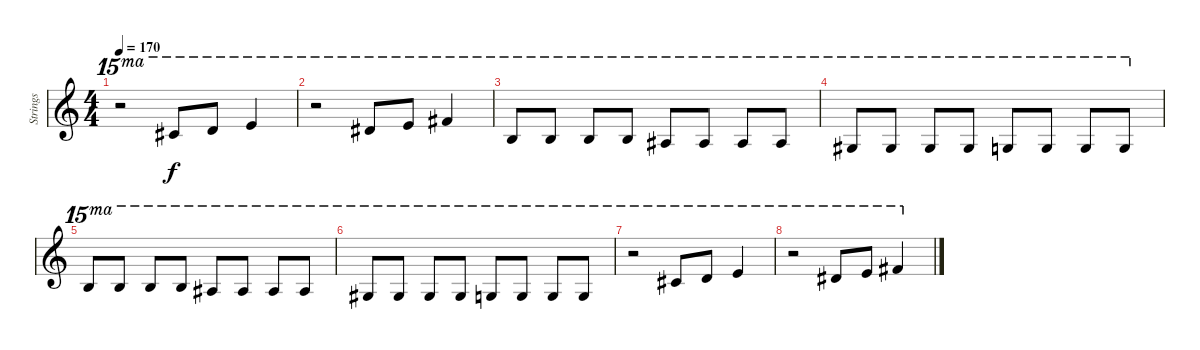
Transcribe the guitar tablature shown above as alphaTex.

\track ("Strings" "Strings") {instrument stringensemble1}
\staff {score}
\tuning (Eb4 Bb3 Gb3 Db3 Ab2 Eb2) {hide}
\ts (4 4)
\tempo 170
\clef g2
\ks c
r.2{ot 15ma dy f volume 13 instrument stringensemble1} 22.1.8{ot 15ma} 23.1.8{ot 15ma} 25.1.4{ot 15ma} |
r.2{ot 15ma} 24.1.8{ot 15ma} 25.1.8{ot 15ma} 27.1.4{ot 15ma} |
20.1.8{ot 15ma} 20.1.8{ot 15ma} 20.1.8{ot 15ma} 20.1.8{ot 15ma} 19.1.8{ot 15ma} 19.1.8{ot 15ma} 19.1.8{ot 15ma} 19.1.8{ot 15ma} |
17.1.8{ot 15ma} 17.1.8{ot 15ma} 17.1.8{ot 15ma} 17.1.8{ot 15ma} 16.1.8{ot 15ma} 16.1.8{ot 15ma} 16.1.8{ot 15ma} 16.1.8{ot 15ma} |
20.1.8{ot 15ma} 20.1.8{ot 15ma} 20.1.8{ot 15ma} 20.1.8{ot 15ma} 19.1.8{ot 15ma} 19.1.8{ot 15ma} 19.1.8{ot 15ma} 19.1.8{ot 15ma} |
17.1.8{ot 15ma} 17.1.8{ot 15ma} 17.1.8{ot 15ma} 17.1.8{ot 15ma} 16.1.8{ot 15ma} 16.1.8{ot 15ma} 16.1.8{ot 15ma} 16.1.8{ot 15ma} |
r.2{ot 15ma} 22.1.8{ot 15ma} 23.1.8{ot 15ma} 25.1.4{ot 15ma} |
r.2{ot 15ma} 24.1.8{ot 15ma} 25.1.8{ot 15ma} 27.1.4{ot 15ma}
